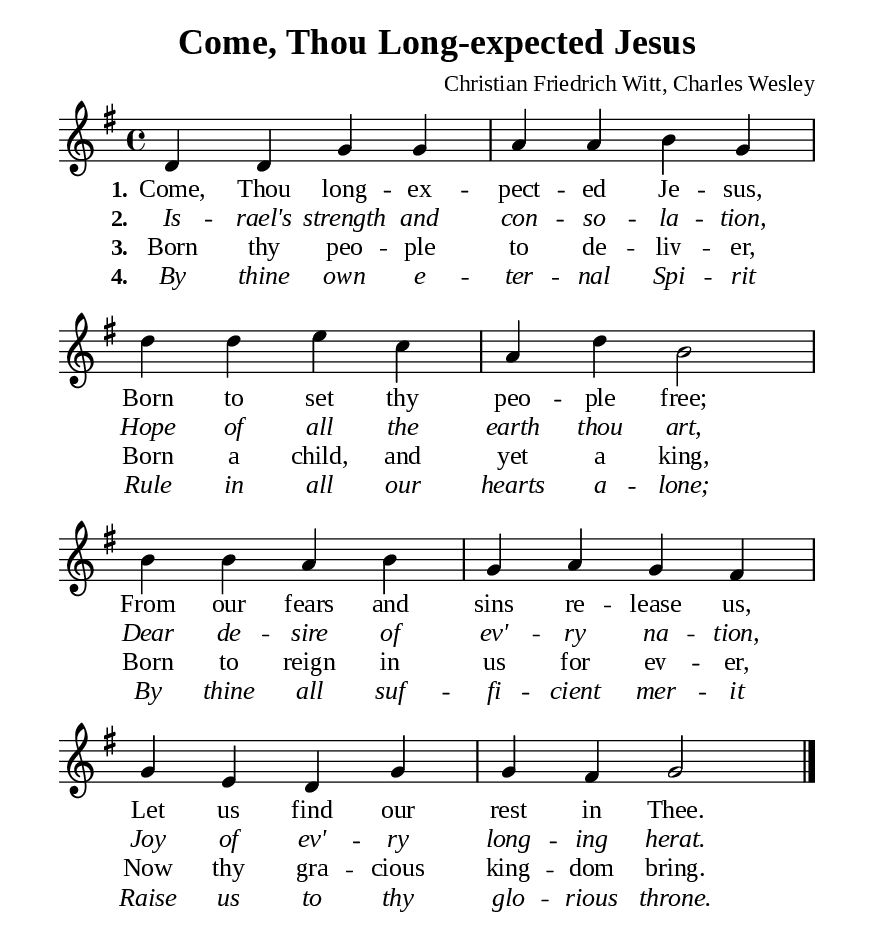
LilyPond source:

%%%%%%%%%%%%%%%%%%%%%%%%%%%%%
% CONTENTS OF THIS DOCUMENT
% 1. Common settings
% 2. Verse music
% 3. Verse lyrics
% 4. Layout
%%%%%%%%%%%%%%%%%%%%%%%%%%%%%

%%%%%%%%%%%%%%%%%%%%%%%%%%%%%
% 1. Common settings
%%%%%%%%%%%%%%%%%%%%%%%%%%%%%
\version "2.18.2"

\header {
  title = "Come, Thou Long-expected Jesus"
  composer = "Christian Friedrich Witt, Charles Wesley"
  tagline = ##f
}

global= {
  \key g \major
  \time 4/4
  \override Score.BarNumber.break-visibility = ##(#f #f #f)
  \override Lyrics.LyricSpace.minimum-distance = #3.0
}

\paper {
  #(set-paper-size "a5")
  top-margin = 3.2\mm
  bottom-marign = 10\mm
  left-margin = 10\mm
  right-margin = 10\mm
  indent = #0
  #(define fonts
	 (make-pango-font-tree "Liberation Serif"
	 		       "Liberation Serif"
			       "Liberation Serif"
			       (/ 20 20)))
  system-system-spacing = #'((basic-distance . 3) (padding . 3))
}

printItalic = \with {
  \override LyricText.font-shape = #'italic
}

%%%%%%%%%%%%%%%%%%%%%%%%%%%%%
% 2. Verse music
%%%%%%%%%%%%%%%%%%%%%%%%%%%%%
musicVerseSoprano = \relative c' {
  %{	01	%} d4 d g g |
  %{	02	%} a a b g |
  %{	03	%} d' d e c |
  %{	04	%} a d b2 |
  %{	05	%} b4 b a b |
  %{	06	%} g a g fis |
  %{	07	%} g e d g |
  %{	08	%} g fis g2 \bar "|."
}

%%%%%%%%%%%%%%%%%%%%%%%%%%%%%
% 3. Verse lyrics
%%%%%%%%%%%%%%%%%%%%%%%%%%%%%
verseOne = \lyricmode {
  \set stanza = #"1."
  Come, Thou long -- ex -- pect -- ed Je -- sus,
  Born to set thy peo -- ple free;
  From our fears and sins re -- lease us,
  Let us find our rest in Thee.
}

verseTwo = \lyricmode {
  \set stanza = #"2."
  Is -- rael's strength and con -- so -- la -- tion,
  Hope of all the earth thou art,
  Dear de -- sire of ev' -- ry na -- tion,
  Joy of ev' -- ry long -- ing herat.
}

verseThree = \lyricmode {
  \set stanza = #"3."
  Born thy peo -- ple to de -- liv -- er,
  Born a child, and yet a king,
  Born to reign in us for ev -- er,
  Now thy gra -- cious king -- dom bring.
}

verseFour = \lyricmode {
  \set stanza = #"4."
  By thine own e -- ter -- nal Spi -- rit
  Rule in all our hearts a -- lone;
  By thine all suf -- fi -- cient mer -- it
  Raise us to thy glo -- rious throne.
}

%%%%%%%%%%%%%%%%%%%%%%%%%%%%%
% 4. Layout
%%%%%%%%%%%%%%%%%%%%%%%%%%%%%
\score {
    \new ChoirStaff <<
      \new Staff <<
        \clef "treble"
        \new Voice = "sopranos" { \global   \musicVerseSoprano }
      >>
      \new Lyrics \lyricsto sopranos \verseOne
      \new Lyrics \printItalic \lyricsto sopranos \verseTwo
      \new Lyrics \lyricsto sopranos \verseThree
      \new Lyrics \printItalic \lyricsto sopranos \verseFour
    >>
}
